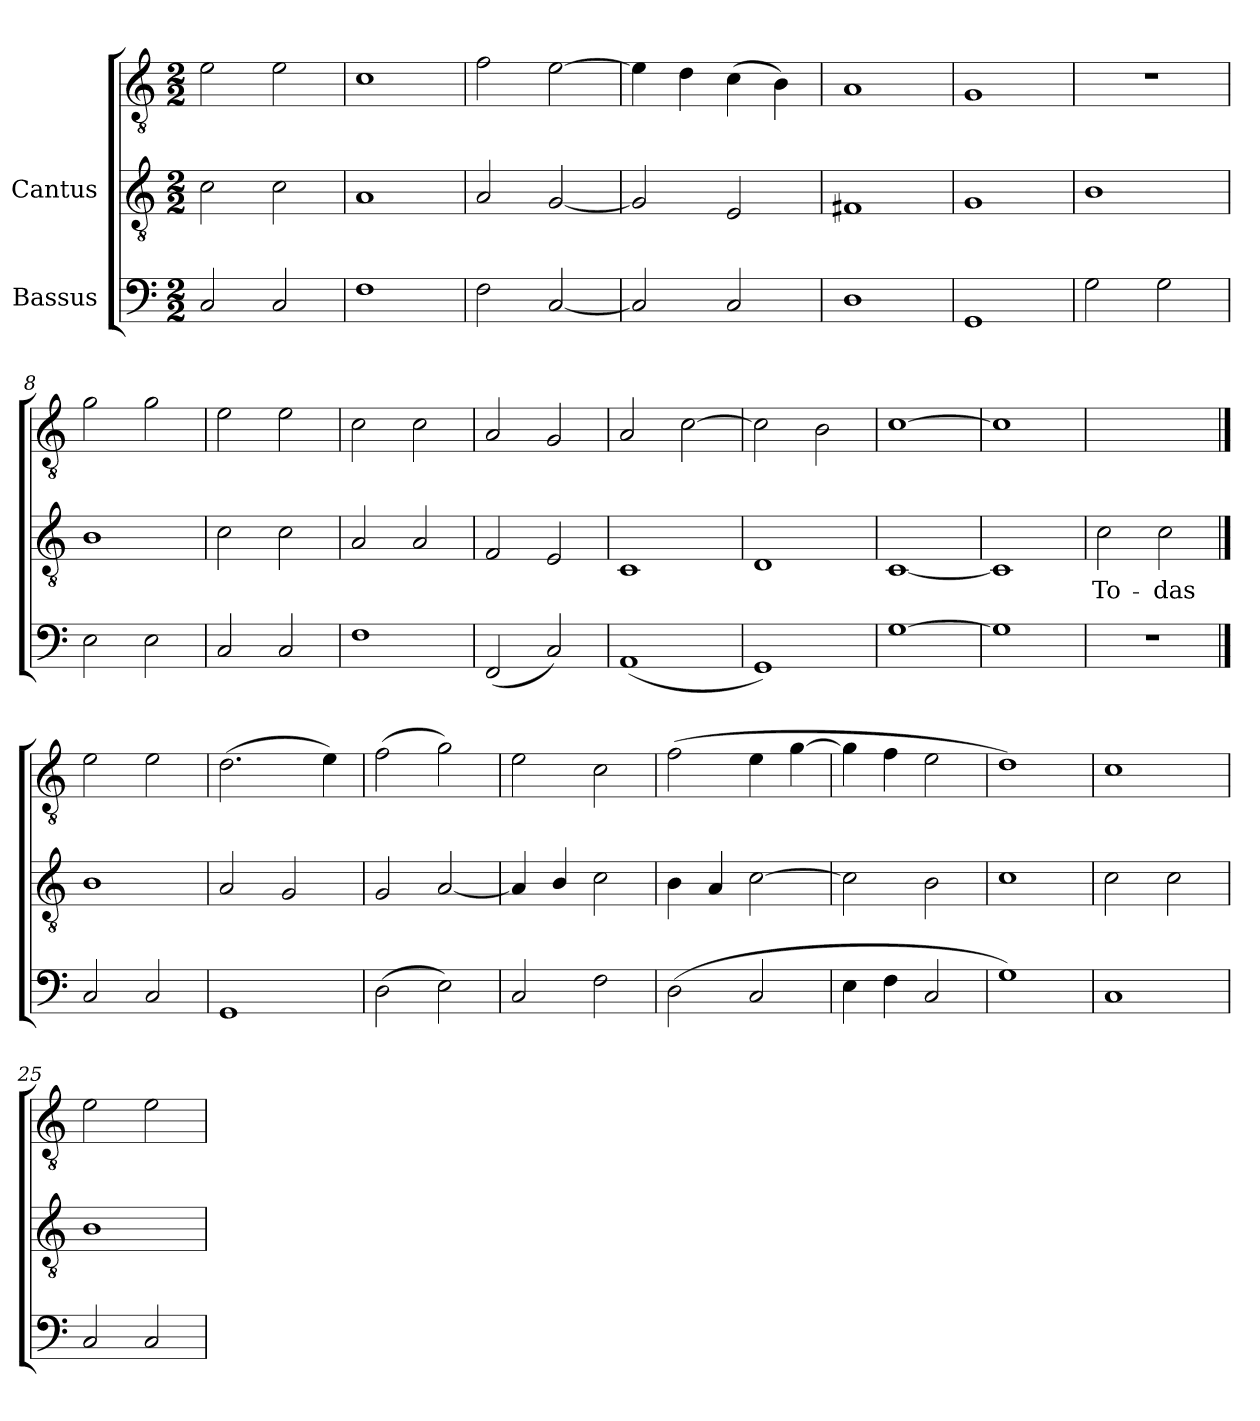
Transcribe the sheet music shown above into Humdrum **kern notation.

**kern	**kern	**text	**kern
*part2	*part1	*part1	*part1
*staff3	*staff2	*staff2	*staff1
*I"Bassus	*I"Cantus	*	*
!!LO:PB:g=z
*stria5	*stria5	*	*stria5
*clefF4	*clefGv2	*	*clefGv2
*M2/2	*M2/2	*	*M2/2
*MM264	*MM264	*	*MM264
=1	=1	=1	=1
2C/	2c\	.	2e\
2C/	2c\	.	2e\
=2	=2	=2	=2
1F	1A	.	1c
=3	=3	=3	=3
2F\	2A/	.	2f\
[<2C/	[<2G/	.	[>2e\
=4	=4	=4	=4
2C/]	2G/]	.	4e\]
.	.	.	4d\
2C/	2E/	.	(>4c\
.	.	.	4B\)
=5	=5	=5	=5
1D	1F#X	.	1A
=6	=6	=6	=6
1GG	1G	.	1G
=7	=7	=7	=7
2G\	1B	.	1r
2G\	.	.	.
=8	=8	=8	=8
2E\	1B	.	2g\
2E\	.	.	2g\
!!LO:LB:g=z
=9	=9	=9	=9
2C/	2c\	.	2e\
2C/	2c\	.	2e\
=10	=10	=10	=10
1F	2A/	.	2c\
.	2A/	.	2c\
=11	=11	=11	=11
(<2FF/	2F/	.	2A/
2C/)	2E/	.	2G/
=12	=12	=12	=12
(<1AA	1C	.	2A/
.	.	.	[>2c\
=13	=13	=13	=13
1GG)	1D	.	2c\]
.	.	.	2B\
=14	=14	=14	=14
[>1G	[<1C	.	[>1c
=15	=15	=15	=15
1G]	1C]	.	1c]
=16!|	=16!|	=16!|	=16!|
!	!	!LO:LY:b:cj	!
1r	2c\	To-	1ryy
!	!	!LO:LY:b:cj	!
.	2c\	-das	.
==17	==17	==17	==17
2C/	1B	.	2e\
2C/	.	.	2e\
!!LO:LB:g=z
=18	=18	=18	=18
1GG	2A/	.	(>2.d\
.	2G/	.	.
.	.	.	4e\)
=19	=19	=19	=19
(>2D\	2G/	.	(>2f\
2E\)	[<2A/	.	2g\)
=20	=20	=20	=20
2C/	4A/]	.	2e\
.	4B/	.	.
2F\	2c\	.	2c\
=21	=21	=21	=21
(>2D\	4B\	.	(>2f\
.	4A/	.	.
2C/	[>2c\	.	4e\
.	.	.	[>4g\
=22	=22	=22	=22
4E\	2c\]	.	4g\]
4F\	.	.	4f\
2C/	2B\	.	2e\
=23	=23	=23	=23
1G)	1c	.	1d)
=24	=24	=24	=24
1C	2c\	.	1c
.	2c\	.	.
=25	=25	=25	=25
2C/	1B	.	2e\
2C/	.	.	2e\
=	=	=	=
*-	*-	*-	*-
